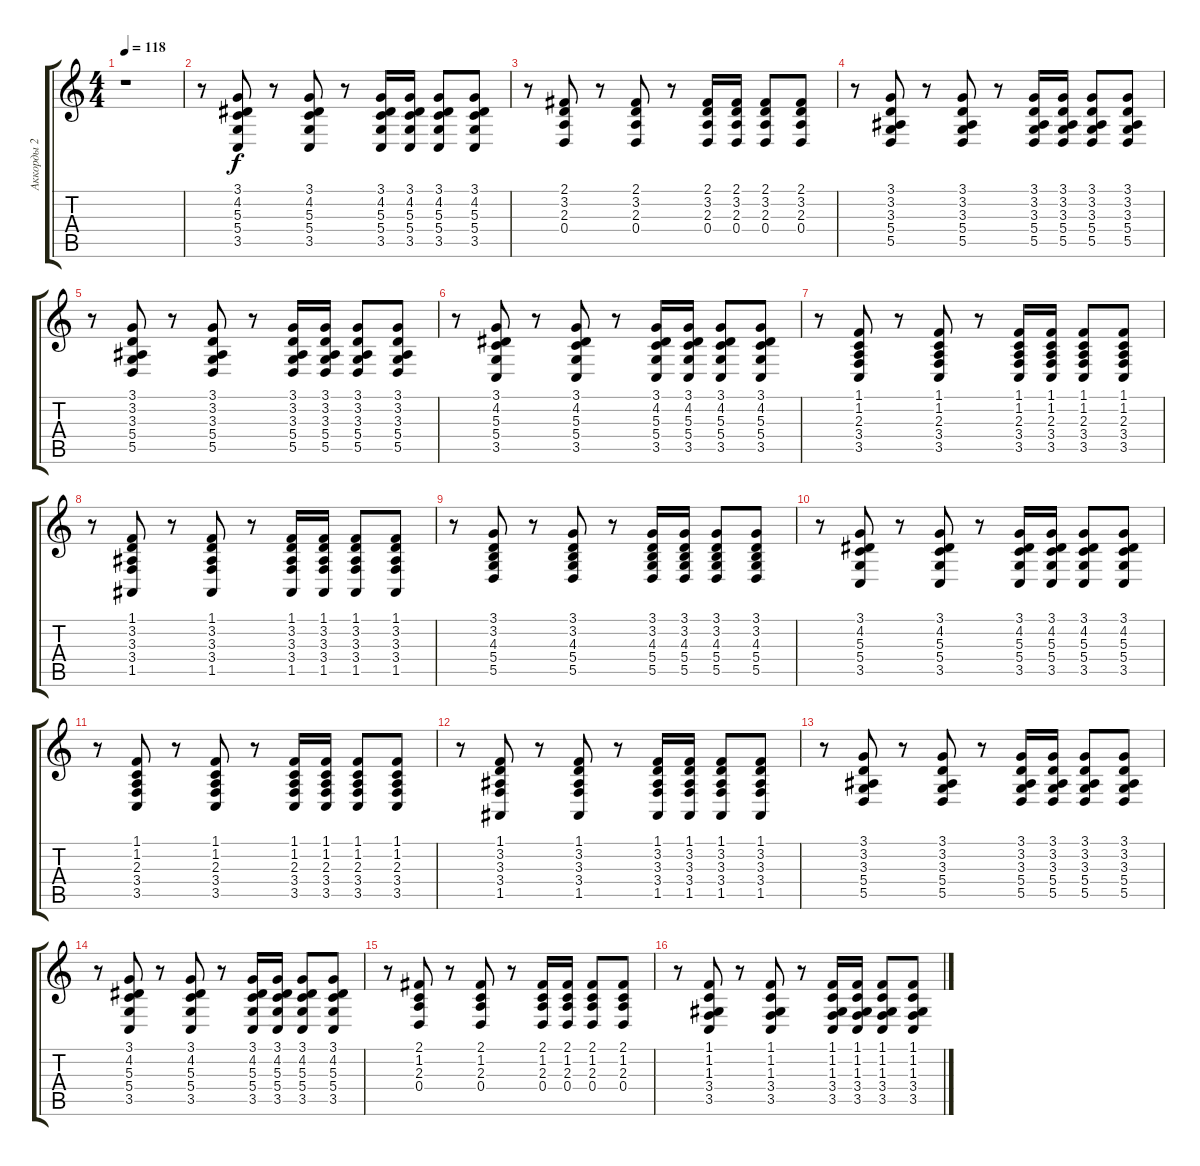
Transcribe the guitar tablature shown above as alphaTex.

\track ("Аккорды 2" "Аккорды 2") {instrument harpsichord}
\staff {score tabs}
\tuning (E4 B3 G3 D3 A2 E2) {hide}
\ts (4 4)
\tempo 118
\clef g2
\ks c
r.1{dy f} |
r.8 (3.1 4.2 5.3 5.4 3.5).8 r.8 (3.1 4.2 5.3 5.4 3.5).8 r.8 (3.1 4.2 5.3 5.4 3.5).16 (3.1 4.2 5.3 5.4 3.5).16 (3.1 4.2 5.3 5.4 3.5).8 (3.1 4.2 5.3 5.4 3.5).8 |
r.8 (2.1 3.2 2.3 0.4).8 r.8 (2.1 3.2 2.3 0.4).8 r.8 (2.1 3.2 2.3 0.4).16 (2.1 3.2 2.3 0.4).16 (2.1 3.2 2.3 0.4).8 (2.1 3.2 2.3 0.4).8 |
r.8 (3.1 3.2 3.3 5.4 5.5).8 r.8 (3.1 3.2 3.3 5.4 5.5).8 r.8 (3.1 3.2 3.3 5.4 5.5).16 (3.1 3.2 3.3 5.4 5.5).16 (3.1 3.2 3.3 5.4 5.5).8 (3.1 3.2 3.3 5.4 5.5).8 |
r.8 (3.1 3.2 3.3 5.4 5.5).8 r.8 (3.1 3.2 3.3 5.4 5.5).8 r.8 (3.1 3.2 3.3 5.4 5.5).16 (3.1 3.2 3.3 5.4 5.5).16 (3.1 3.2 3.3 5.4 5.5).8 (3.1 3.2 3.3 5.4 5.5).8 |
r.8 (3.1 4.2 5.3 5.4 3.5).8 r.8 (3.1 4.2 5.3 5.4 3.5).8 r.8 (3.1 4.2 5.3 5.4 3.5).16 (3.1 4.2 5.3 5.4 3.5).16 (3.1 4.2 5.3 5.4 3.5).8 (3.1 4.2 5.3 5.4 3.5).8 |
r.8 (1.1 1.2 2.3 3.4 3.5).8 r.8 (1.1 1.2 2.3 3.4 3.5).8 r.8 (1.1 1.2 2.3 3.4 3.5).16 (1.1 1.2 2.3 3.4 3.5).16 (1.1 1.2 2.3 3.4 3.5).8 (1.1 1.2 2.3 3.4 3.5).8 |
r.8 (1.1 3.2 3.3 3.4 1.5).8 r.8 (1.1 3.2 3.3 3.4 1.5).8 r.8 (1.1 3.2 3.3 3.4 1.5).16 (1.1 3.2 3.3 3.4 1.5).16 (1.1 3.2 3.3 3.4 1.5).8 (1.1 3.2 3.3 3.4 1.5).8 |
r.8 (3.1 3.2 4.3 5.4 5.5).8 r.8 (3.1 3.2 4.3 5.4 5.5).8 r.8 (3.1 3.2 4.3 5.4 5.5).16 (3.1 3.2 4.3 5.4 5.5).16 (3.1 3.2 4.3 5.4 5.5).8 (3.1 3.2 4.3 5.4 5.5).8 |
r.8 (3.1 4.2 5.3 5.4 3.5).8 r.8 (3.1 4.2 5.3 5.4 3.5).8 r.8 (3.1 4.2 5.3 5.4 3.5).16 (3.1 4.2 5.3 5.4 3.5).16 (3.1 4.2 5.3 5.4 3.5).8 (3.1 4.2 5.3 5.4 3.5).8 |
r.8 (1.1 1.2 2.3 3.4 3.5).8 r.8 (1.1 1.2 2.3 3.4 3.5).8 r.8 (1.1 1.2 2.3 3.4 3.5).16 (1.1 1.2 2.3 3.4 3.5).16 (1.1 1.2 2.3 3.4 3.5).8 (1.1 1.2 2.3 3.4 3.5).8 |
r.8 (1.1 3.2 3.3 3.4 1.5).8 r.8 (1.1 3.2 3.3 3.4 1.5).8 r.8 (1.1 3.2 3.3 3.4 1.5).16 (1.1 3.2 3.3 3.4 1.5).16 (1.1 3.2 3.3 3.4 1.5).8 (1.1 3.2 3.3 3.4 1.5).8 |
r.8 (3.1 3.2 3.3 5.4 5.5).8 r.8 (3.1 3.2 3.3 5.4 5.5).8 r.8 (3.1 3.2 3.3 5.4 5.5).16 (3.1 3.2 3.3 5.4 5.5).16 (3.1 3.2 3.3 5.4 5.5).8 (3.1 3.2 3.3 5.4 5.5).8 |
r.8 (3.1 4.2 5.3 5.4 3.5).8 r.8 (3.1 4.2 5.3 5.4 3.5).8 r.8 (3.1 4.2 5.3 5.4 3.5).16 (3.1 4.2 5.3 5.4 3.5).16 (3.1 4.2 5.3 5.4 3.5).8 (3.1 4.2 5.3 5.4 3.5).8 |
r.8 (2.1 1.2 2.3 0.4).8 r.8 (2.1 1.2 2.3 0.4).8 r.8 (2.1 1.2 2.3 0.4).16 (2.1 1.2 2.3 0.4).16 (2.1 1.2 2.3 0.4).8 (2.1 1.2 2.3 0.4).8 |
r.8 (1.1 1.2 1.3 3.4 3.5).8 r.8 (1.1 1.2 1.3 3.4 3.5).8 r.8 (1.1 1.2 1.3 3.4 3.5).16 (1.1 1.2 1.3 3.4 3.5).16 (1.1 1.2 1.3 3.4 3.5).8 (1.1 1.2 1.3 3.4 3.5).8
